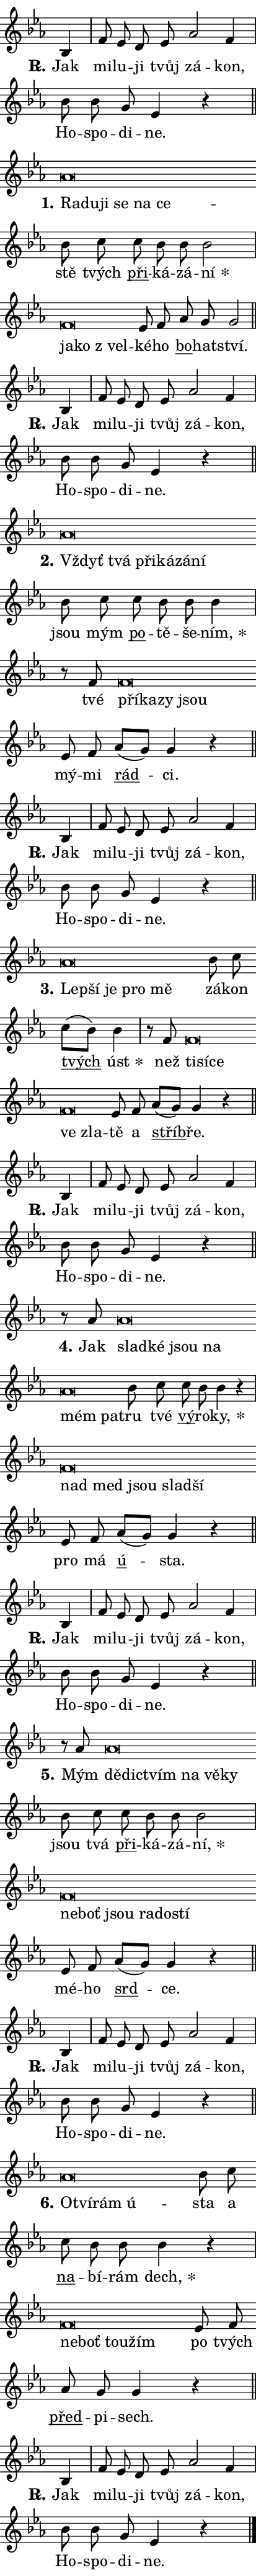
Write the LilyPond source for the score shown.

\version "2.22.1"
\header { tagline = "" }
\paper {
  indent = 0\cm
  top-margin = 0\cm
  right-margin = 0\cm
  bottom-margin = 0\cm
  left-margin = 0\cm
  paper-width = 7\cm
  page-breaking = #ly:one-page-breaking
  system-system-spacing.basic-distance = #11
  score-system-spacing.basic-distance = #11.3
  ragged-last = ##f
}


%% Author: Thomas Morley
%% https://lists.gnu.org/archive/html/lilypond-user/2020-05/msg00002.html
#(define (line-position grob)
"Returns position of @var[grob} in current system:
   @code{'start}, if at first time-step
   @code{'end}, if at last time-step
   @code{'middle} otherwise
"
  (let* ((col (ly:item-get-column grob))
         (ln (ly:grob-object col 'left-neighbor))
         (rn (ly:grob-object col 'right-neighbor))
         (col-to-check-left (if (ly:grob? ln) ln col))
         (col-to-check-right (if (ly:grob? rn) rn col))
         (break-dir-left
           (and
             (ly:grob-property col-to-check-left 'non-musical #f)
             (ly:item-break-dir col-to-check-left)))
         (break-dir-right
           (and
             (ly:grob-property col-to-check-right 'non-musical #f)
             (ly:item-break-dir col-to-check-right))))
        (cond ((eqv? 1 break-dir-left) 'start)
              ((eqv? -1 break-dir-right) 'end)
              (else 'middle))))

#(define (tranparent-at-line-position vctor)
  (lambda (grob)
  "Relying on @code{line-position} select the relevant enry from @var{vctor}.
Used to determine transparency,"
    (case (line-position grob)
      ((end) (not (vector-ref vctor 0)))
      ((middle) (not (vector-ref vctor 1)))
      ((start) (not (vector-ref vctor 2))))))

noteHeadBreakVisibility =
#(define-music-function (break-visibility)(vector?)
"Makes @code{NoteHead}s transparent relying on @var{break-visibility}"
#{
  \override NoteHead.transparent =
    #(tranparent-at-line-position break-visibility)
#})

#(define delete-ledgers-for-transparent-note-heads
  (lambda (grob)
    "Reads whether a @code{NoteHead} is transparent.
If so this @code{NoteHead} is removed from @code{'note-heads} from
@var{grob}, which is supposed to be @code{LedgerLineSpanner}.
As a result ledgers are not printed for this @code{NoteHead}"
    (let* ((nhds-array (ly:grob-object grob 'note-heads))
           (nhds-list
             (if (ly:grob-array? nhds-array)
                 (ly:grob-array->list nhds-array)
                 '()))
           ;; Relies on the transparent-property being done before
           ;; Staff.LedgerLineSpanner.after-line-breaking is executed.
           ;; This is fragile ...
           (to-keep
             (remove
               (lambda (nhd)
                 (ly:grob-property nhd 'transparent #f))
               nhds-list)))
      ;; TODO find a better method to iterate over grob-arrays, similiar
      ;; to filter/remove etc for lists
      ;; For now rebuilt from scratch
      (set! (ly:grob-object grob 'note-heads)  '())
      (for-each
        (lambda (nhd)
          (ly:pointer-group-interface::add-grob grob 'note-heads nhd))
        to-keep))))

hideNotes = {
  \noteHeadBreakVisibility #begin-of-line-visible
}
unHideNotes = {
  \noteHeadBreakVisibility #all-visible
}

% work-around for resetting accidentals
% https://lilypond.org/doc/v2.23/Documentation/notation/displaying-rhythms#unmetered-music
cadenzaMeasure = {
  \cadenzaOff
  \partial 1024 s1024
  \cadenzaOn
}

#(define-markup-command (accent layout props text) (markup?)
  "Underline accented syllable"
  (interpret-markup layout props
    #{\markup \override #'(offset . 4.3) \underline { #text }#}))

responsum = \markup \concat {
  "R" \hspace #-1.05 \path #0.1 #'((moveto 0 0.07) (lineto 0.9 0.8)) \hspace #0.05 "."
}

\layout {
    \context {
        \Staff
        \remove "Time_signature_engraver"
        \override LedgerLineSpanner.after-line-breaking = #delete-ledgers-for-transparent-note-heads
    }
    \context {
        \Voice {
            \override NoteHead.output-attributes = #'((class . "notehead"))
            \override Hairpin.height = #0.55
        }
    }
    \context {
        \Lyrics {
            \override StanzaNumber.output-attributes = #'((class . "stanzanumber"))
            \override LyricSpace.minimum-distance = #0.9
            \override LyricText.font-name = #"TeX Gyre Schola"
            \override LyricText.font-size = 1
            \override StanzaNumber.font-name = #"TeX Gyre Schola Bold"
            \override StanzaNumber.font-size = 1
        }
    }
}

% magnetic-lyrics.ily
%
%   written by
%     Jean Abou Samra <jean@abou-samra.fr>
%     Werner Lemberg <wl@gnu.org>
%
%   adapted by
%     Jiri Hon <jiri.hon@gmail.com>
%
% Version 2022-Apr-15

% https://www.mail-archive.com/lilypond-user@gnu.org/msg149350.html

#(define (Left_hyphen_pointer_engraver context)
   "Collect syllable-hyphen-syllable occurrences in lyrics and store
them in properties.  This engraver only looks to the left.  For
example, if the lyrics input is @code{foo -- bar}, it does the
following.

@itemize @bullet
@item
Set the @code{text} property of the @code{LyricHyphen} grob between
@q{foo} and @q{bar} to @code{foo}.

@item
Set the @code{left-hyphen} property of the @code{LyricText} grob with
text @q{foo} to the @code{LyricHyphen} grob between @q{foo} and
@q{bar}.
@end itemize

Use this auxiliary engraver in combination with the
@code{lyric-@/text::@/apply-@/magnetic-@/offset!} hook."
   (let ((hyphen #f)
         (text #f))
     (make-engraver
      (acknowledgers
       ((lyric-syllable-interface engraver grob source-engraver)
        (set! text grob)))
      (end-acknowledgers
       ((lyric-hyphen-interface engraver grob source-engraver)
        ;(when (not (grob::has-interface grob 'lyric-space-interface))
          (set! hyphen grob)));)
      ((stop-translation-timestep engraver)
       (when (and text hyphen)
         (ly:grob-set-object! text 'left-hyphen hyphen))
       (set! text #f)
       (set! hyphen #f)))))

#(define (lyric-text::apply-magnetic-offset! grob)
   "If the space between two syllables is less than the value in
property @code{LyricText@/.details@/.squash-threshold}, move the right
syllable to the left so that it gets concatenated with the left
syllable.

Use this function as a hook for
@code{LyricText@/.after-@/line-@/breaking} if the
@code{Left_@/hyphen_@/pointer_@/engraver} is active."
   (let ((hyphen (ly:grob-object grob 'left-hyphen #f)))
     (when hyphen
       (let ((left-text (ly:spanner-bound hyphen LEFT)))
         (when (grob::has-interface left-text 'lyric-syllable-interface)
           (let* ((common (ly:grob-common-refpoint grob left-text X))
                  (this-x-ext (ly:grob-extent grob common X))
                  (left-x-ext
                   (begin
                     ;; Trigger magnetism for left-text.
                     (ly:grob-property left-text 'after-line-breaking)
                     (ly:grob-extent left-text common X)))
                  ;; `delta` is the gap width between two syllables.
                  (delta (- (interval-start this-x-ext)
                            (interval-end left-x-ext)))
                  (details (ly:grob-property grob 'details))
                  (threshold (assoc-get 'squash-threshold details 0.2)))
             (when (< delta threshold)
               (let* (;; We have to manipulate the input text so that
                      ;; ligatures crossing syllable boundaries are not
                      ;; disabled.  For languages based on the Latin
                      ;; script this is essentially a beautification.
                      ;; However, for non-Western scripts it can be a
                      ;; necessity.
                      (lt (ly:grob-property left-text 'text))
                      (rt (ly:grob-property grob 'text))
                      (is-space (grob::has-interface hyphen 'lyric-space-interface))
                      (space (if is-space " " ""))
                      (space-markup (grob-interpret-markup grob " "))
                      (space-size (interval-length (ly:stencil-extent space-markup X)))
                      (extra-delta (if is-space space-size 0))
                      ;; Append new syllable.
                      (ltrt-space (if (and (string? lt) (string? rt))
                                (string-append lt space rt)
                                (make-concat-markup (list lt space rt))))
                      ;; Right-align `ltrt` to the right side.
                      (ltrt-space-markup (grob-interpret-markup
                               grob
                               (make-translate-markup
                                (cons (interval-length this-x-ext) 0)
                                (make-right-align-markup ltrt-space)))))
                 (begin
                   ;; Don't print `left-text`.
                   (ly:grob-set-property! left-text 'stencil #f)
                   ;; Set text and stencil (which holds all collected
                   ;; syllables so far) and shift it to the left.
                   (ly:grob-set-property! grob 'text ltrt-space)
                   (ly:grob-set-property! grob 'stencil ltrt-space-markup)
                   (ly:grob-translate-axis! grob (- (- delta extra-delta)) X))))))))))


#(define (lyric-hyphen::displace-bounds-first grob)
   ;; Make very sure this callback isn't triggered too early.
   (let ((left (ly:spanner-bound grob LEFT))
         (right (ly:spanner-bound grob RIGHT)))
     (ly:grob-property left 'after-line-breaking)
     (ly:grob-property right 'after-line-breaking)
     (ly:lyric-hyphen::print grob)))

squashThreshold = #0.4

\layout {
  \context {
    \Lyrics
    \consists #Left_hyphen_pointer_engraver
    \override LyricText.after-line-breaking =
      #lyric-text::apply-magnetic-offset!
    \override LyricHyphen.stencil = #lyric-hyphen::displace-bounds-first
    \override LyricText.details.squash-threshold = \squashThreshold
    \override LyricHyphen.minimum-distance = 0
    \override LyricHyphen.minimum-length = \squashThreshold
  }
}

squash = \override LyricText.details.squash-threshold = 9999
unSquash = \override LyricText.details.squash-threshold = \squashThreshold

left = \override LyricText.self-alignment-X = #LEFT
unLeft = \revert LyricText.self-alignment-X

starOffset = #(lambda (grob) 
                (let ((x_offset (ly:self-alignment-interface::aligned-on-x-parent grob)))
                  (if (= x_offset 0) 0 (+ x_offset 1.2))))

star = #(define-music-function (syllable)(string?)
"Append star separator at the end of a syllable"
#{
  \once \override LyricText.X-offset = #starOffset
  \lyricmode { \markup {
    #syllable
    \override #'((font-name . "TeX Gyre Schola Bold")) \hspace #0.2 \lower #0.65 \larger "*"
  } }
#})

starAccent = #(define-music-function (syllable)(string?)
"Append star separator at the end of a syllable and make accent"
#{
  \once \override LyricText.X-offset = #starOffset
  \lyricmode { \markup {
    \accent #syllable
    \override #'((font-name . "TeX Gyre Schola Bold")) \hspace #0.2 \lower #0.65 \larger "*"
  } }
#})

breath = #(define-music-function (syllable)(string?)
"Append breathing indicator at the end of a syllable"
#{
  \lyricmode { \markup { #syllable "+" } }
#})

optionalBreath = #(define-music-function (syllable)(string?)
"Append optional breathing indicator at the end of a syllable"
#{
  \lyricmode { \markup { #syllable "(+)" } }
#})


\score {
    <<
        \new Voice = "melody" { \cadenzaOn \key es \major \relative { bes4 \cadenzaMeasure \bar "|" f'8 es d es as2 f4 \cadenzaMeasure \bar "|" bes8 bes g es4 r \cadenzaMeasure \bar "||" \break } }
        \new Lyrics \lyricsto "melody" { \lyricmode { \set stanza = \responsum
Jak mi -- lu -- ji tvůj zá -- kon, Ho -- spo -- di -- ne. } }
    >>
    \layout {}
}

\score {
    <<
        \new Voice = "melody" { \cadenzaOn \key es \major \relative { as'\breve*1/16 \hideNotes \breve*1/16 \bar "" \breve*1/16 \bar "" \breve*1/16 \bar "" \breve*1/16 \breve*1/16 \bar "" \unHideNotes bes8 c \bar "" c bes bes bes2 \cadenzaMeasure \bar "|" f\breve*1/16 \hideNotes \breve*1/16 \breve*1/16 \bar "" \unHideNotes es8 f \bar "" as g g2 \cadenzaMeasure \bar "||" \break } }
        \new Lyrics \lyricsto "melody" { \lyricmode { \set stanza = "1."
\left Ra -- \squash du -- ji se na ce -- \unLeft \unSquash stě tvých \markup \accent při -- ká -- zá -- \star ní \left ja -- \squash ko "z vel" -- \unLeft \unSquash ké -- ho \markup \accent bo -- hat -- ství. } }
    >>
    \layout {}
}

\score {
    <<
        \new Voice = "melody" { \cadenzaOn \key es \major \relative { bes4 \cadenzaMeasure \bar "|" f'8 es d es as2 f4 \cadenzaMeasure \bar "|" bes8 bes g es4 r \cadenzaMeasure \bar "||" \break } }
        \new Lyrics \lyricsto "melody" { \lyricmode { \set stanza = \responsum
Jak mi -- lu -- ji tvůj zá -- kon, Ho -- spo -- di -- ne. } }
    >>
    \layout {}
}

\score {
    <<
        \new Voice = "melody" { \cadenzaOn \key es \major \relative { as'\breve*1/16 \hideNotes \breve*1/16 \bar "" \breve*1/16 \bar "" \breve*1/16 \bar "" \breve*1/16 \breve*1/16 \bar "" \unHideNotes bes8 c \bar "" c bes bes bes4 \cadenzaMeasure \bar "|" r8 f8 f\breve*1/16 \hideNotes \breve*1/16 \bar "" \breve*1/16 \breve*1/16 \bar "" \unHideNotes es8 f \bar "" as[( g)] g4 r \cadenzaMeasure \bar "||" \break } }
        \new Lyrics \lyricsto "melody" { \lyricmode { \set stanza = "2."
\left Vždyť \squash tvá při -- ká -- zá -- ní \unLeft \unSquash jsou mým \markup \accent po -- tě -- še -- \star ním, tvé \left pří -- \squash ka -- zy jsou \unLeft \unSquash mý -- mi \markup \accent rád -- ci. } }
    >>
    \layout {}
}

\score {
    <<
        \new Voice = "melody" { \cadenzaOn \key es \major \relative { bes4 \cadenzaMeasure \bar "|" f'8 es d es as2 f4 \cadenzaMeasure \bar "|" bes8 bes g es4 r \cadenzaMeasure \bar "||" \break } }
        \new Lyrics \lyricsto "melody" { \lyricmode { \set stanza = \responsum
Jak mi -- lu -- ji tvůj zá -- kon, Ho -- spo -- di -- ne. } }
    >>
    \layout {}
}

\score {
    <<
        \new Voice = "melody" { \cadenzaOn \key es \major \relative { as'\breve*1/16 \hideNotes \breve*1/16 \bar "" \breve*1/16 \bar "" \breve*1/16 \breve*1/16 \bar "" \unHideNotes bes8 c \bar "" c[( bes)] bes4 \cadenzaMeasure \bar "|" r8 f8 f\breve*1/16 \hideNotes \breve*1/16 \bar "" \breve*1/16 \bar "" \breve*1/16 \breve*1/16 \bar "" \unHideNotes es8 f \bar "" as[( g)] g4 r \cadenzaMeasure \bar "||" \break } }
        \new Lyrics \lyricsto "melody" { \lyricmode { \set stanza = "3."
\left Lep -- \squash ší je pro mě \unLeft \unSquash zá -- kon \markup \accent tvých \star úst než \left ti -- \squash sí -- ce ve zla -- \unLeft \unSquash tě a \markup \accent stříb -- ře. } }
    >>
    \layout {}
}

\score {
    <<
        \new Voice = "melody" { \cadenzaOn \key es \major \relative { bes4 \cadenzaMeasure \bar "|" f'8 es d es as2 f4 \cadenzaMeasure \bar "|" bes8 bes g es4 r \cadenzaMeasure \bar "||" \break } }
        \new Lyrics \lyricsto "melody" { \lyricmode { \set stanza = \responsum
Jak mi -- lu -- ji tvůj zá -- kon, Ho -- spo -- di -- ne. } }
    >>
    \layout {}
}

\score {
    <<
        \new Voice = "melody" { \cadenzaOn \key es \major \relative { r8 as'8 as\breve*1/16 \hideNotes \breve*1/16 \bar "" \breve*1/16 \bar "" \breve*1/16 \bar "" \breve*1/16 \breve*1/16 \bar "" \unHideNotes bes8 c \bar "" c bes bes4 r \cadenzaMeasure \bar "|" f\breve*1/16 \hideNotes \breve*1/16 \bar "" \breve*1/16 \bar "" \breve*1/16 \breve*1/16 \bar "" \unHideNotes es8 f \bar "" as[( g)] g4 r \cadenzaMeasure \bar "||" \break } }
        \new Lyrics \lyricsto "melody" { \lyricmode { \set stanza = "4."
Jak \left slad -- \squash ké jsou na mém pa -- \unLeft \unSquash tru tvé \markup \accent vý -- ro -- \star ky, \left nad \squash med jsou slad -- ší \unLeft \unSquash pro má \markup \accent ú -- sta. } }
    >>
    \layout {}
}

\score {
    <<
        \new Voice = "melody" { \cadenzaOn \key es \major \relative { bes4 \cadenzaMeasure \bar "|" f'8 es d es as2 f4 \cadenzaMeasure \bar "|" bes8 bes g es4 r \cadenzaMeasure \bar "||" \break } }
        \new Lyrics \lyricsto "melody" { \lyricmode { \set stanza = \responsum
Jak mi -- lu -- ji tvůj zá -- kon, Ho -- spo -- di -- ne. } }
    >>
    \layout {}
}

\score {
    <<
        \new Voice = "melody" { \cadenzaOn \key es \major \relative { r8 as'8 as\breve*1/16 \hideNotes \breve*1/16 \bar "" \breve*1/16 \bar "" \breve*1/16 \bar "" \breve*1/16 \breve*1/16 \bar "" \unHideNotes bes8 c \bar "" c bes bes bes2 \cadenzaMeasure \bar "|" f\breve*1/16 \hideNotes \breve*1/16 \bar "" \breve*1/16 \bar "" \breve*1/16 \bar "" \breve*1/16 \breve*1/16 \bar "" \unHideNotes es8 f \bar "" as[( g)] g4 r \cadenzaMeasure \bar "||" \break } }
        \new Lyrics \lyricsto "melody" { \lyricmode { \set stanza = "5."
Mým \left dě -- \squash dic -- tvím na vě -- ky \unLeft \unSquash jsou tvá \markup \accent při -- ká -- zá -- \star ní, \left ne -- \squash boť jsou ra -- do -- stí \unLeft \unSquash mé -- ho \markup \accent srd -- ce. } }
    >>
    \layout {}
}

\score {
    <<
        \new Voice = "melody" { \cadenzaOn \key es \major \relative { bes4 \cadenzaMeasure \bar "|" f'8 es d es as2 f4 \cadenzaMeasure \bar "|" bes8 bes g es4 r \cadenzaMeasure \bar "||" \break } }
        \new Lyrics \lyricsto "melody" { \lyricmode { \set stanza = \responsum
Jak mi -- lu -- ji tvůj zá -- kon, Ho -- spo -- di -- ne. } }
    >>
    \layout {}
}

\score {
    <<
        \new Voice = "melody" { \cadenzaOn \key es \major \relative { as'\breve*1/16 \hideNotes \breve*1/16 \bar "" \breve*1/16 \breve*1/16 \bar "" \unHideNotes bes8 c \bar "" c bes bes bes4 r \cadenzaMeasure \bar "|" f\breve*1/16 \hideNotes \breve*1/16 \bar "" \breve*1/16 \breve*1/16 \bar "" \unHideNotes es8 f \bar "" as g g4 r \cadenzaMeasure \bar "||" \break } }
        \new Lyrics \lyricsto "melody" { \lyricmode { \set stanza = "6."
\left O -- \squash tví -- rám ú -- \unLeft \unSquash sta a \markup \accent na -- bí -- rám \star dech, \left ne -- \squash boť tou -- žím \unLeft \unSquash po tvých \markup \accent před -- pi -- sech. } }
    >>
    \layout {}
}

\score {
    <<
        \new Voice = "melody" { \cadenzaOn \key es \major \relative { bes4 \cadenzaMeasure \bar "|" f'8 es d es as2 f4 \cadenzaMeasure \bar "|" bes8 bes g es4 r \cadenzaMeasure \bar "||" \break } \bar "|." }
        \new Lyrics \lyricsto "melody" { \lyricmode { \set stanza = \responsum
Jak mi -- lu -- ji tvůj zá -- kon, Ho -- spo -- di -- ne. } }
    >>
    \layout {}
}
